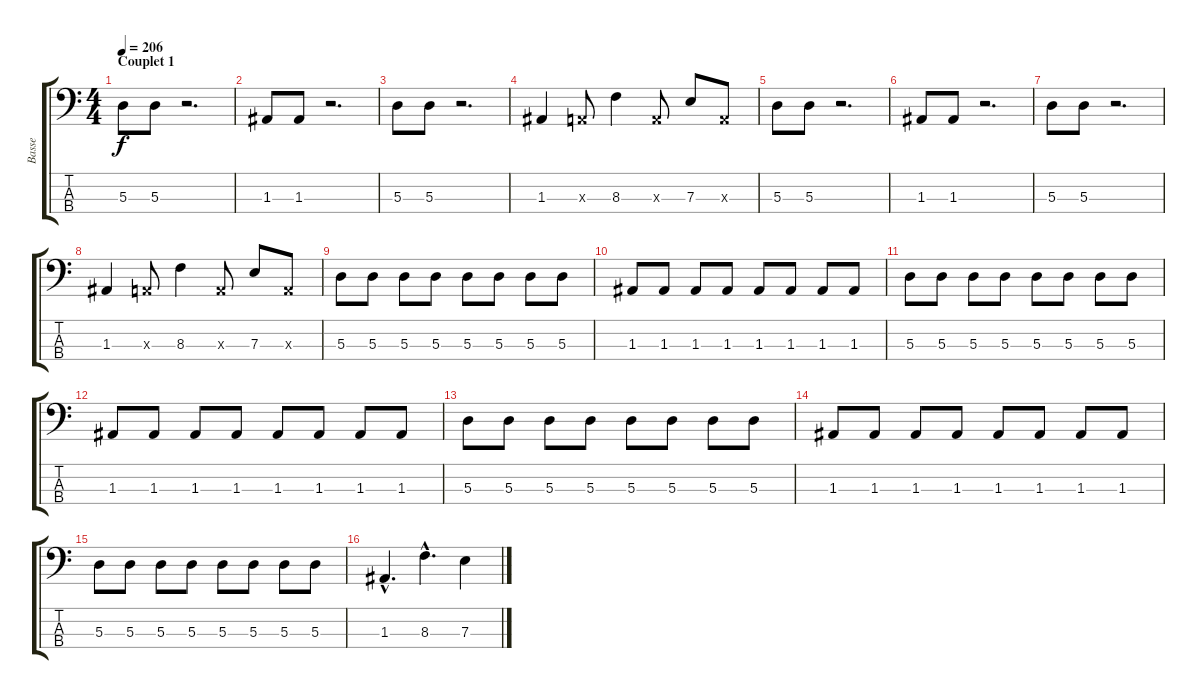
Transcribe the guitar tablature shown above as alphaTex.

\track ("Basse" "Basse") {instrument electricbasspick}
\staff {score tabs}
\tuning (G2 D2 A1 E1) {hide}
\ts (4 4)
\section ("" "Couplet 1")
\tempo 206
\clef f4
\ks c
5.3.8{dy f} 5.3.8 r.2{d} |
1.3.8 1.3.8 r.2{d} |
5.3.8 5.3.8 r.2{d} |
1.3.4 0.3{x}.8 8.3.4 0.3{x}.8 7.3.8 0.3{x}.8 |
5.3.8 5.3.8 r.2{d} |
1.3.8 1.3.8 r.2{d} |
5.3.8 5.3.8 r.2{d} |
1.3.4 0.3{x}.8 8.3.4 0.3{x}.8 7.3.8 0.3{x}.8 |
5.3.8 5.3.8 5.3.8 5.3.8 5.3.8 5.3.8 5.3.8 5.3.8 |
1.3.8 1.3.8 1.3.8 1.3.8 1.3.8 1.3.8 1.3.8 1.3.8 |
5.3.8 5.3.8 5.3.8 5.3.8 5.3.8 5.3.8 5.3.8 5.3.8 |
1.3.8 1.3.8 1.3.8 1.3.8 1.3.8 1.3.8 1.3.8 1.3.8 |
5.3.8 5.3.8 5.3.8 5.3.8 5.3.8 5.3.8 5.3.8 5.3.8 |
1.3.8 1.3.8 1.3.8 1.3.8 1.3.8 1.3.8 1.3.8 1.3.8 |
5.3.8 5.3.8 5.3.8 5.3.8 5.3.8 5.3.8 5.3.8 5.3.8 |
1.3{hac}.4{d} 8.3{hac}.4{d} 7.3.4
